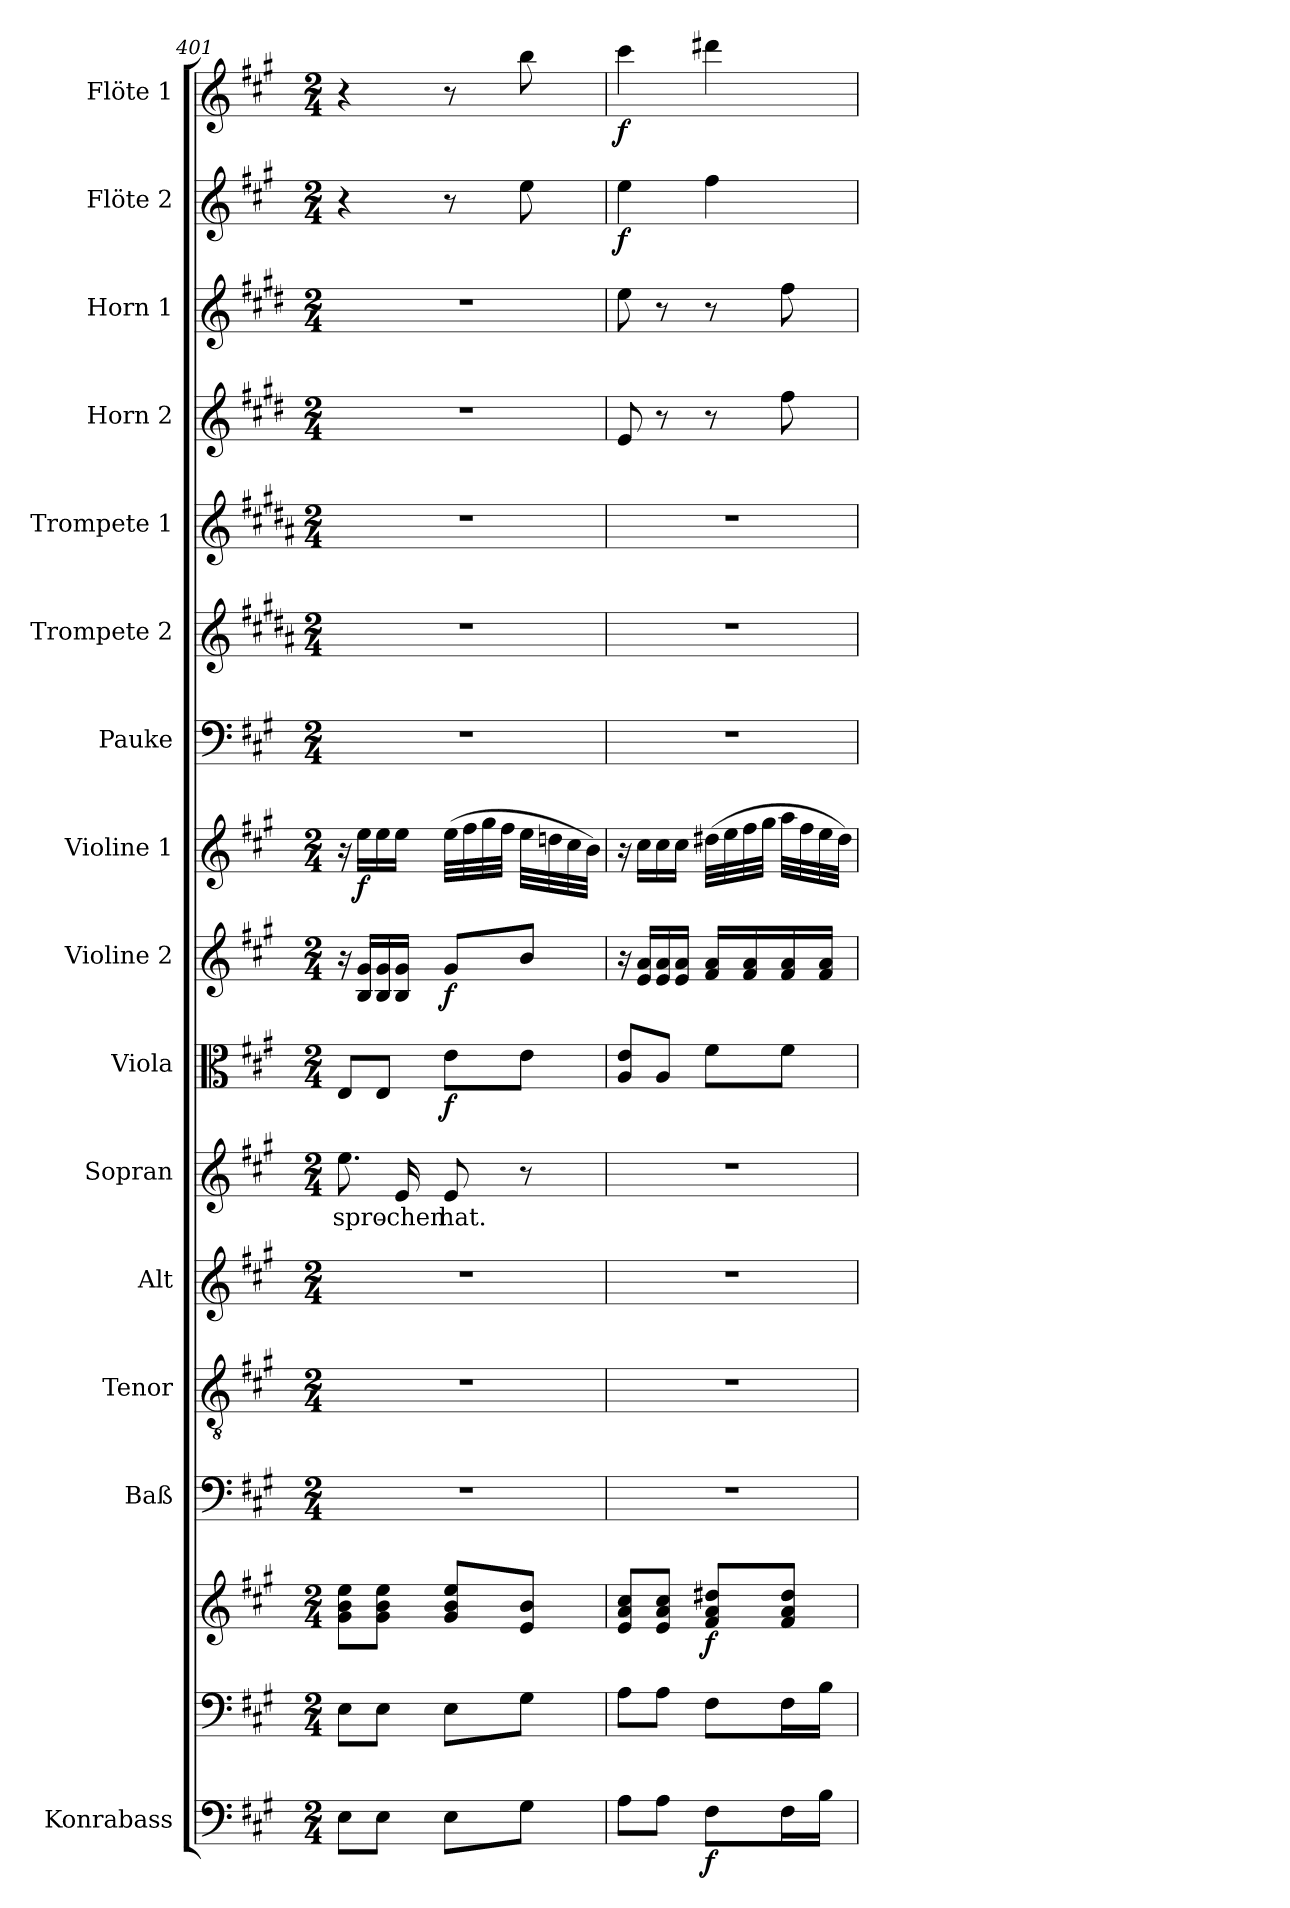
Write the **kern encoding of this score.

**kern	**dynam	**kern	**kern	**dynam	**kern	**kern	**kern	**kern	**text	**kern	**dynam	**kern	**dynam	**kern	**dynam	**kern	**kern	**kern	**kern	**kern	**kern	**dynam	**kern	**dynam
*part16	*part16	*part15	*part15	*part15	*part14	*part13	*part12	*part11	*part11	*part10	*part10	*part9	*part9	*part8	*part8	*part7	*part6	*part5	*part4	*part3	*part2	*part2	*part1	*part1
*staff17	*staff17	*staff16	*staff15	*staff15/16	*staff14	*staff13	*staff12	*staff11	*staff11	*staff10	*staff10	*staff9	*staff9	*staff8	*staff8	*staff7	*staff6	*staff5	*staff4	*staff3	*staff2	*staff2	*staff1	*staff1
*I"Konrabass	*	*	*	*	*I"Baß	*I"Tenor	*I"Alt	*I"Sopran	*	*I"Viola	*	*I"Violine 2	*	*I"Violine 1	*	*I"Pauke	*I"Trompete 2	*I"Trompete 1	*I"Horn 2	*I"Horn 1	*I"Flöte 2	*	*I"Flöte 1	*
*I'Kb.	*	*	*	*	*I'Baß	*I'Ten	*I'Alt	*I'Sop	*	*I'Vla.	*	*I'Vln. 2	*	*I'Vln. 1	*	*I'Pk.	*I'Trp. 2	*I'Trp. 1	*I'Hrn. 2	*I'Hrn. 1	*I'Fl. 2	*	*I'Fl. 1	*
*clefF4	*	*clefF4	*clefG2	*	*clefF4	*clefGv2	*clefG2	*clefG2	*	*clefC3	*	*clefG2	*	*clefG2	*	*clefF4	*clefG2	*clefG2	*clefG2	*clefG2	*clefG2	*	*clefG2	*
*ITrd7c12	*	*	*	*	*	*	*	*	*	*	*	*	*	*	*	*	*ITrd1c2	*ITrd1c2	*ITrd4c7	*ITrd4c7	*	*	*	*
*k[f#c#g#]	*	*k[f#c#g#]	*k[f#c#g#]	*	*k[f#c#g#]	*k[f#c#g#]	*k[f#c#g#]	*k[f#c#g#]	*	*k[f#c#g#]	*	*k[f#c#g#]	*	*k[f#c#g#]	*	*k[f#c#g#]	*k[f#c#g#]	*k[f#c#g#]	*k[f#c#g#]	*k[f#c#g#]	*k[f#c#g#]	*	*k[f#c#g#]	*
*A:	*	*A:	*A:	*	*A:	*A:	*A:	*A:	*	*A:	*	*A:	*	*A:	*	*A:	*A:	*A:	*A:	*A:	*A:	*	*A:	*
*M2/4	*	*M2/4	*M2/4	*	*M2/4	*M2/4	*M2/4	*M2/4	*	*M2/4	*	*M2/4	*	*M2/4	*	*M2/4	*M2/4	*M2/4	*M2/4	*M2/4	*M2/4	*	*M2/4	*
=401	=401	=401	=401	=401	=401	=401	=401	=401	=401	=401	=401	=401	=401	=401	=401	=401	=401	=401	=401	=401	=401	=401	=401	=401
!	!	!	!	!	!	!	!	!	!LO:LY:b	!	!	!	!	!	!	!	!	!	!	!	!	!	!	!
8EE\L	.	8E\L	8g#\ 8b\ 8ee\L	.	2r	2r	2r	8.ee\	-spro-	8E/L	.	16r	.	16r	.	2r	2r	2r	2r	2r	4r	.	4r	.
!	!	!	!	!	!	!	!	!	!	!	!	!	!	!	!LO:DY:b	!	!	!	!	!	!	!	!	!
.	.	.	.	.	.	.	.	.	.	.	.	16B/ 16g#/LL	.	16ee\LL	f	.	.	.	.	.	.	.	.	.
8EE\J	.	8E\J	8g#\ 8b\ 8ee\J	.	.	.	.	.	.	8E/J	.	16B/ 16g#/	.	16ee\	.	.	.	.	.	.	.	.	.	.
!	!	!	!	!	!	!	!	!	!LO:LY:b	!	!	!	!	!	!	!	!	!	!	!	!	!	!	!
.	.	.	.	.	.	.	.	16e/	-chen	.	.	16B/ 16g#/JJ	.	16ee\JJ	.	.	.	.	.	.	.	.	.	.
!	!	!	!	!	!	!	!	!	!LO:LY:b	!	!LO:DY:b	!	!LO:DY:b	!	!	!	!	!	!	!	!	!	!	!
8EE\L	.	8E\L	8g#/ 8b/ 8ee/L	.	.	.	.	8e/	hat.	8e\L	f	8g#/L	f	(>32ee\LLL	.	.	.	.	.	.	8r	.	8r	.
.	.	.	.	.	.	.	.	.	.	.	.	.	.	32ff#\	.	.	.	.	.	.	.	.	.	.
.	.	.	.	.	.	.	.	.	.	.	.	.	.	32gg#\	.	.	.	.	.	.	.	.	.	.
.	.	.	.	.	.	.	.	.	.	.	.	.	.	32ff#\JJJ	.	.	.	.	.	.	.	.	.	.
8GG#\J	.	8G#\J	8e/ 8b/J	.	.	.	.	8r	.	8e\J	.	8b/J	.	32ee\LLL	.	.	.	.	.	.	8ee\	.	8bb\	.
.	.	.	.	.	.	.	.	.	.	.	.	.	.	32ddn\	.	.	.	.	.	.	.	.	.	.
.	.	.	.	.	.	.	.	.	.	.	.	.	.	32cc#\	.	.	.	.	.	.	.	.	.	.
.	.	.	.	.	.	.	.	.	.	.	.	.	.	32b\JJJ)	.	.	.	.	.	.	.	.	.	.
=402	=402	=402	=402	=402	=402	=402	=402	=402	=402	=402	=402	=402	=402	=402	=402	=402	=402	=402	=402	=402	=402	=402	=402	=402
!	!	!	!	!	!	!	!	!	!	!	!	!	!	!	!	!	!	!	!	!	!	!LO:DY:b	!	!LO:DY:b
8AA\L	.	8A\L	8e/ 8a/ 8cc#/L	.	2r	2r	2r	2r	.	8A/ 8e/L	.	16r	.	16r	.	2r	2r	2r	8A/	8a\	4ee\	f	4ccc#\	f
.	.	.	.	.	.	.	.	.	.	.	.	16e/ 16a/LL	.	16cc#\LL	.	.	.	.	.	.	.	.	.	.
8AA\J	.	8A\J	8e/ 8a/ 8cc#/J	.	.	.	.	.	.	8A/J	.	16e/ 16a/	.	16cc#\	.	.	.	.	8r	8r	.	.	.	.
.	.	.	.	.	.	.	.	.	.	.	.	16e/ 16a/JJ	.	16cc#\JJ	.	.	.	.	.	.	.	.	.	.
!	!LO:DY:b	!	!	!LO:DY:b	!	!	!	!	!	!	!	!	!	!	!	!	!	!	!	!	!	!	!	!
8FF#\L	f	8F#\L	8f#/ 8a/ 8dd#X/L	f	.	.	.	.	.	8f#\L	.	16f#/ 16a/LL	.	(>32dd#X\LLL	.	.	.	.	8r	8r	4ff#\	.	4ddd#X\	.
.	.	.	.	.	.	.	.	.	.	.	.	.	.	32ee\	.	.	.	.	.	.	.	.	.	.
.	.	.	.	.	.	.	.	.	.	.	.	16f#/ 16a/	.	32ff#\	.	.	.	.	.	.	.	.	.	.
.	.	.	.	.	.	.	.	.	.	.	.	.	.	32gg#\JJJ	.	.	.	.	.	.	.	.	.	.
16FF#\L	.	16F#\L	8f#/ 8a/ 8dd#/J	.	.	.	.	.	.	8f#\J	.	16f#/ 16a/	.	32aa\LLL	.	.	.	.	8b\	8b\	.	.	.	.
.	.	.	.	.	.	.	.	.	.	.	.	.	.	32ff#\	.	.	.	.	.	.	.	.	.	.
16BB\JJ	.	16B\JJ	.	.	.	.	.	.	.	.	.	16f#/ 16a/JJ	.	32ee\	.	.	.	.	.	.	.	.	.	.
.	.	.	.	.	.	.	.	.	.	.	.	.	.	32dd#\JJJ)	.	.	.	.	.	.	.	.	.	.
=	=	=	=	=	=	=	=	=	=	=	=	=	=	=	=	=	=	=	=	=	=	=	=	=
*-	*-	*-	*-	*-	*-	*-	*-	*-	*-	*-	*-	*-	*-	*-	*-	*-	*-	*-	*-	*-	*-	*-	*-	*-
